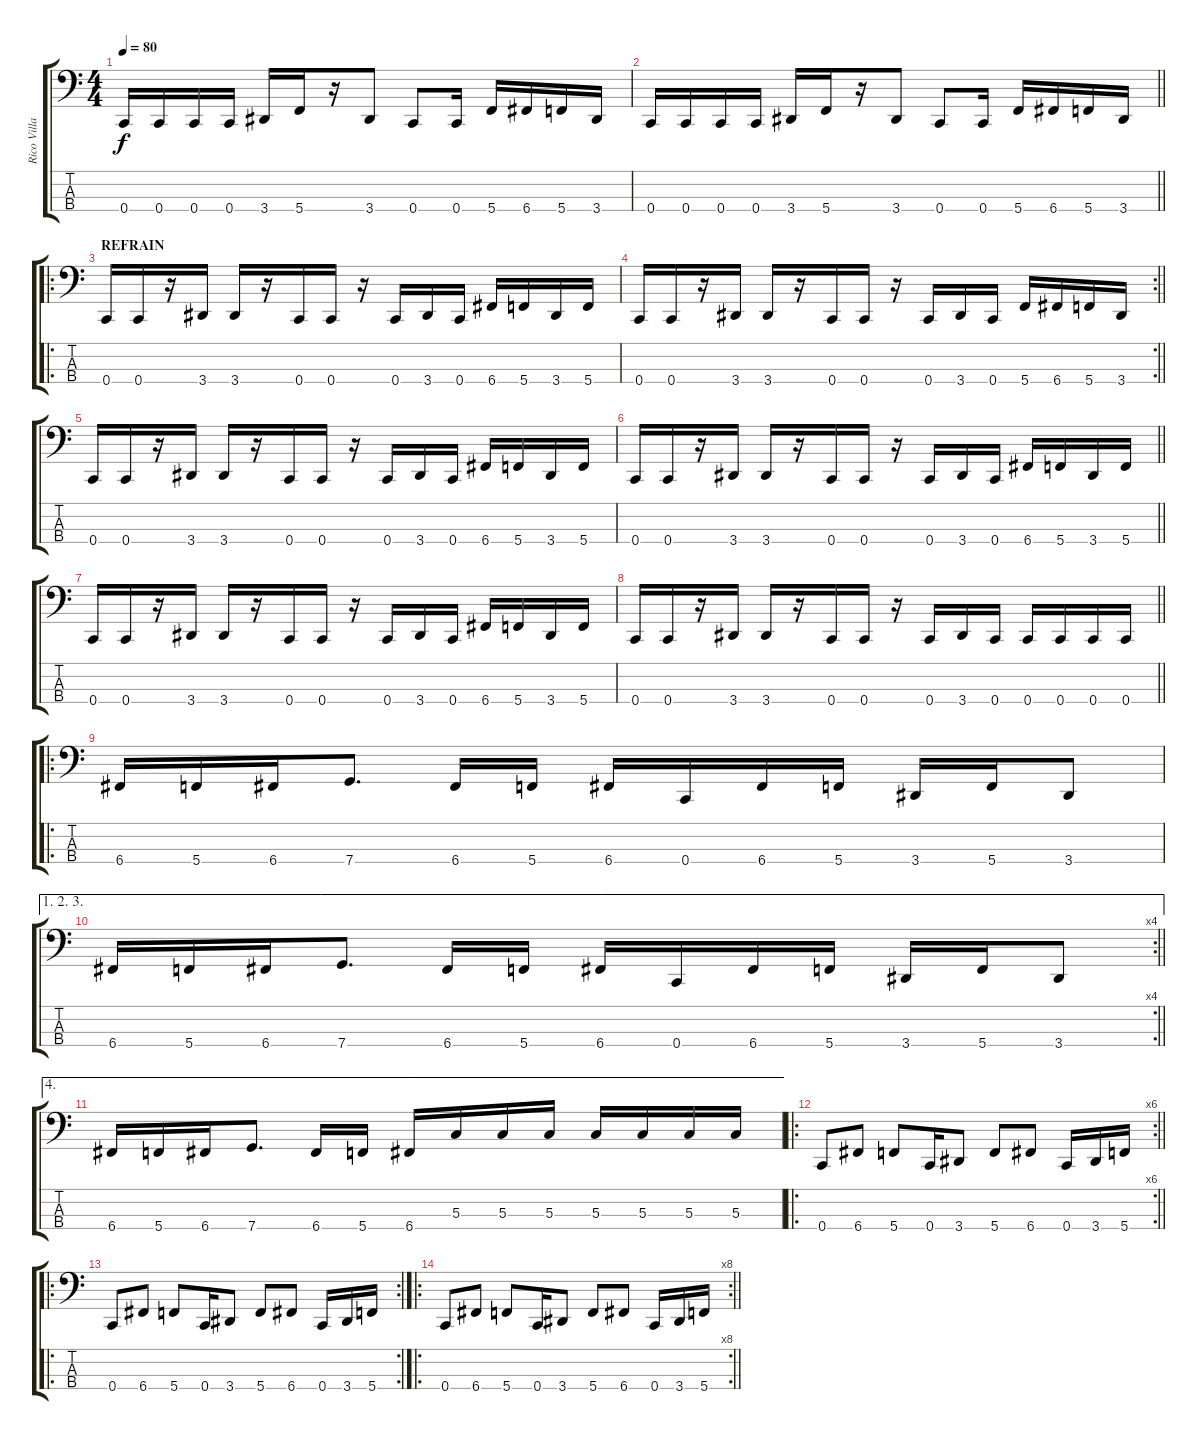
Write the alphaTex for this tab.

\track ("Rico Villasenor" "Rico Villa") {instrument electricbassfinger}
\staff {score tabs}
\tuning (F2 C2 G1 C1) {hide}
\ts (4 4)
\tempo 80
\clef f4
\ks c
0.4.16{dy f} 0.4.16 0.4.16 0.4.16 3.4.16 5.4.16 r.16 3.4.8 0.4.8 0.4.16 5.4.16 6.4.16 5.4.16 3.4.16 |
\barLineRight lightlight
0.4.16 0.4.16 0.4.16 0.4.16 3.4.16 5.4.16 r.16 3.4.8 0.4.8 0.4.16 5.4.16 6.4.16 5.4.16 3.4.16 |
\ro
\section ("" "REFRAIN")
0.4.16 0.4.16 r.16 3.4.16 3.4.16 r.16 0.4.16 0.4.16 r.16 0.4.16 3.4.16 0.4.16 6.4.16 5.4.16 3.4.16 5.4.16 |
\rc 2
\barLineRight lightlight
0.4.16 0.4.16 r.16 3.4.16 3.4.16 r.16 0.4.16 0.4.16 r.16 0.4.16 3.4.16 0.4.16 5.4.16 6.4.16 5.4.16 3.4.16 |
0.4.16 0.4.16 r.16 3.4.16 3.4.16 r.16 0.4.16 0.4.16 r.16 0.4.16 3.4.16 0.4.16 6.4.16 5.4.16 3.4.16 5.4.16 |
\barLineRight lightlight
0.4.16 0.4.16 r.16 3.4.16 3.4.16 r.16 0.4.16 0.4.16 r.16 0.4.16 3.4.16 0.4.16 6.4.16 5.4.16 3.4.16 5.4.16 |
0.4.16 0.4.16 r.16 3.4.16 3.4.16 r.16 0.4.16 0.4.16 r.16 0.4.16 3.4.16 0.4.16 6.4.16 5.4.16 3.4.16 5.4.16 |
\barLineRight lightlight
0.4.16 0.4.16 r.16 3.4.16 3.4.16 r.16 0.4.16 0.4.16 r.16 0.4.16 3.4.16 0.4.16 0.4.16 0.4.16 0.4.16 0.4.16 |
\ro
6.4.16 5.4.16 6.4.16 7.4.8{d} 6.4.16 5.4.16 6.4.16 0.4.16 6.4.16 5.4.16 3.4.16 5.4.16 3.4.8 |
\ae (1 2 3)
\rc 4
\barLineRight lightlight
6.4.16 5.4.16 6.4.16 7.4.8{d} 6.4.16 5.4.16 6.4.16 0.4.16 6.4.16 5.4.16 3.4.16 5.4.16 3.4.8 |
\ae 4
6.4.16 5.4.16 6.4.16 7.4.8{d} 6.4.16 5.4.16 6.4.16 5.3.16 5.3.16 5.3.16 5.3.16 5.3.16 5.3.16 5.3.16 |
\ro
\rc 6
\barLineRight lightlight
0.4.8 6.4.8 5.4.8 0.4.16 3.4.8 5.4.8 6.4.8 0.4.16 3.4.16 5.4.16 |
\ro
\rc 2
0.4.8 6.4.8 5.4.8 0.4.16 3.4.8 5.4.8 6.4.8 0.4.16 3.4.16 5.4.16 |
\ro
\rc 8
\barLineRight lightlight
0.4.8 6.4.8 5.4.8 0.4.16 3.4.8 5.4.8 6.4.8 0.4.16 3.4.16 5.4.16
